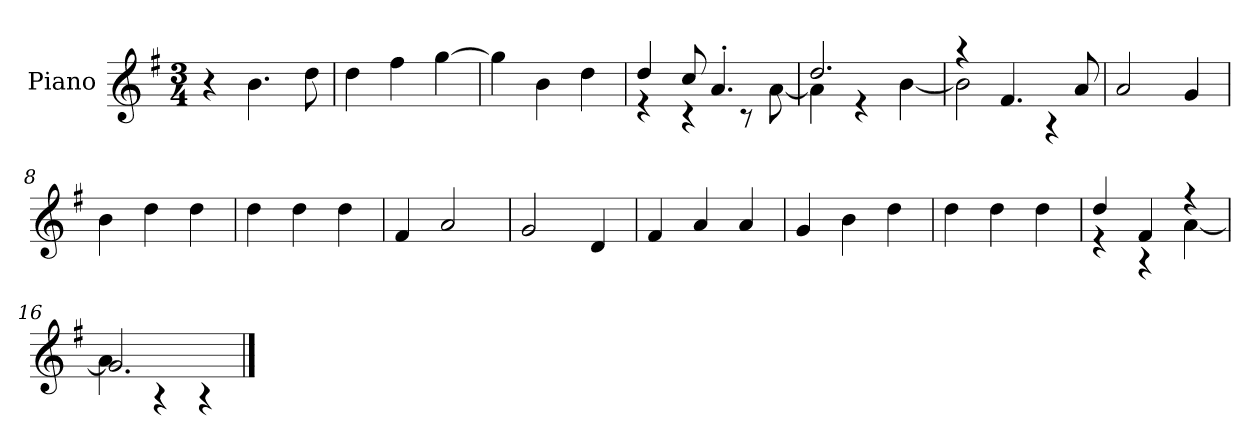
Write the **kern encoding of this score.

**kern
*part1
*staff1
*I"Piano
*I'P-no
*clefG2
*k[f#]
*M3/4
*MM178
=1
4r
4.b\
8dd\
=2
4dd\
4ff#\
[4gg\
=3
4gg\]
4b\
4dd\
=4
*^
4dd/	4r
8cc/	4r
4.a'/	.
.	8r
.	[8a\
=5	=5
2.dd/	4a\]
.	4r
.	[4b\
=6	=6
4r	2b\]
4.f#/	.
.	4r
8a/	.
*v	*v
=7
2a/
4g/
=8
4b\
4dd\
4dd\
=9
4dd\
4dd\
4dd\
=10
4f#/
2a/
!!LO:LB:g=z
=11
2g/
4d/
=12
4f#/
4a/
4a/
=13
4g/
4b\
4dd\
=14
4dd\
4dd\
4dd\
=15
*^
4dd/	4r
4f#/	4r
4r	[4a\
=16	=16
2.g/	4a\]
.	4r
.	4r
*v	*v
==
*-
